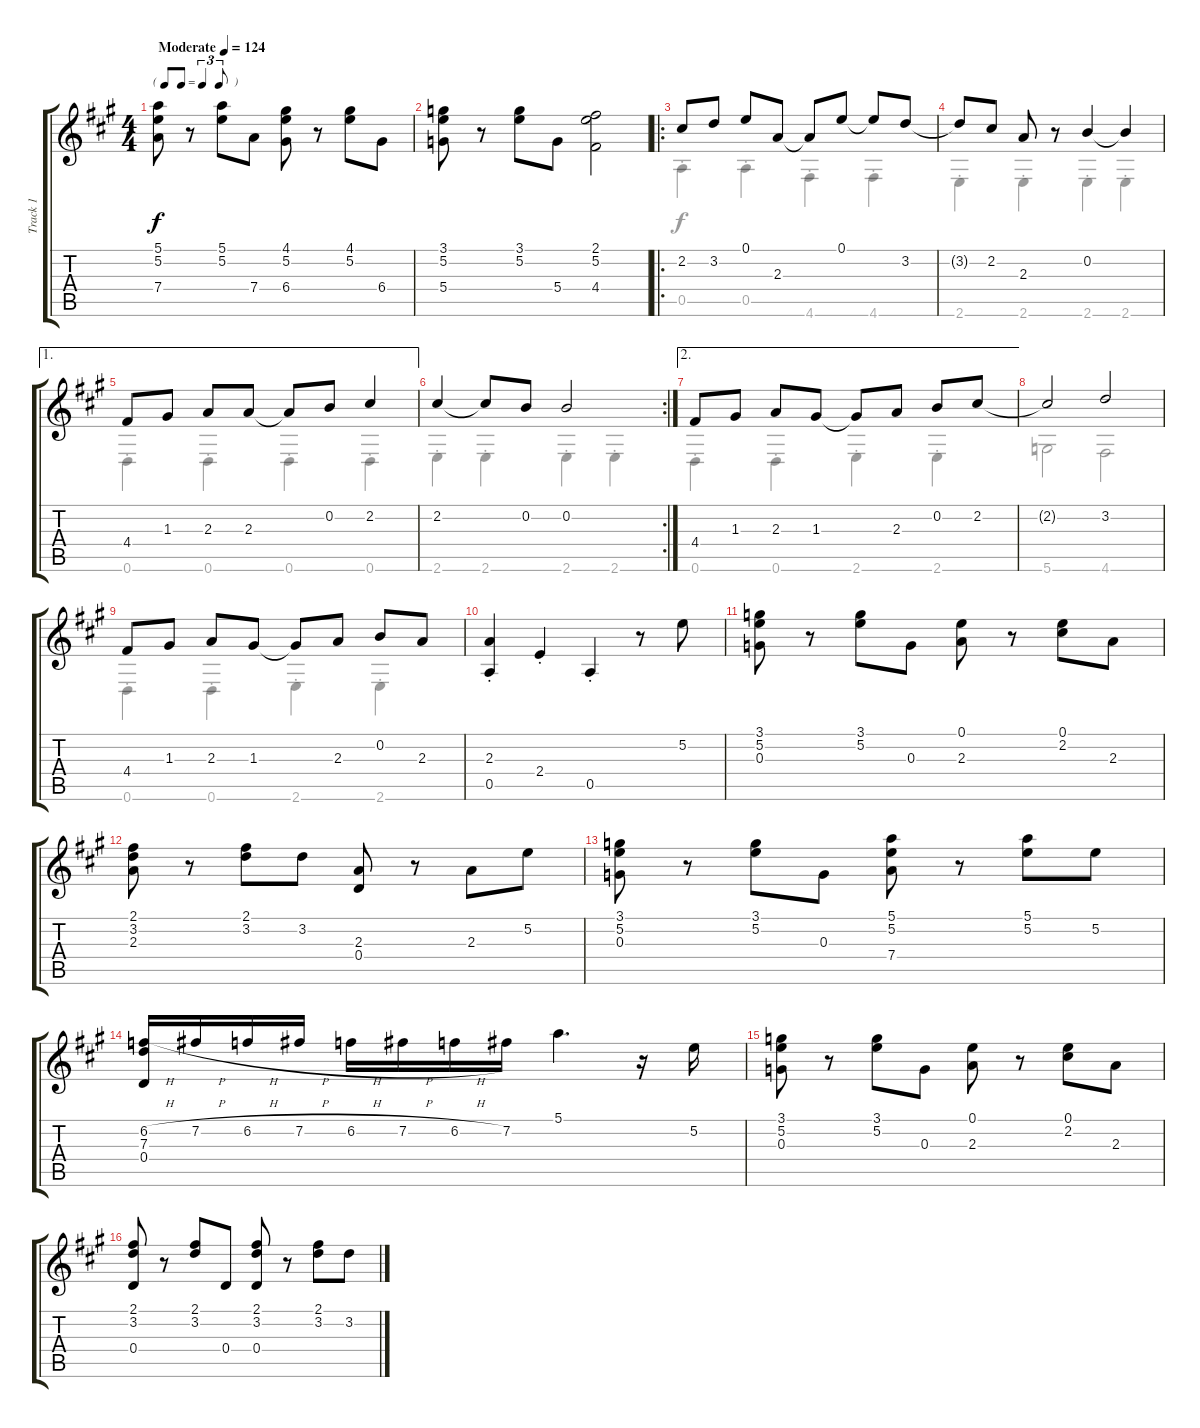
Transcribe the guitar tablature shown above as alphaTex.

\track ("Track 1" "Track 1") {instrument acousticguitarnylon}
\staff {score tabs}
\tuning (E4 B3 G3 D3 A2 D2) {hide}
\voice
\ts (4 4)
\tf triplet8th
\tempo (124 "Moderate")
\clef g2
\ks a
(5.1 5.2 7.4).8{dy f instrument acousticguitarnylon} r.8 (5.1 5.2).8 7.4.8 (4.1 5.2 6.4).8 r.8 (4.1 5.2).8 6.4.8 |
(3.1 5.2 5.4).8 r.8 (3.1 5.2).8 5.4.8 (2.1 5.2 4.4).2 |
\ro
2.2.8 3.2.8 0.1.8 2.3.8 2.3{t}.8 0.1.8 0.1{t}.8 3.2.8 |
3.2{t}.8 2.2.8 2.3.8 r.8 0.2.4 0.2{t}.4 |
\ae 1
4.4.8 1.3.8 2.3.8 2.3.8 2.3{t}.8 0.2.8 2.2.4 |
\rc 2
2.2.4 2.2{t}.8 0.2.8 0.2.2 |
\ae 2
4.4.8 1.3.8 2.3.8 1.3.8 1.3{t}.8 2.3.8 0.2.8 2.2.8 |
2.2{t}.2 3.2.2 |
4.4.8 1.3.8 2.3.8 1.3.8 1.3{t}.8 2.3.8 0.2.8 2.3.8 |
(2.3 0.5{st}).4 2.4{st}.4 0.5{st}.4 r.8 5.2.8 |
(3.1 5.2 0.3).8 r.8 (3.1 5.2).8 0.3.8 (0.1 2.3).8 r.8 (0.1 2.2).8 2.3.8 |
(2.1 3.2 2.3).8 r.8 (2.1 3.2).8 3.2.8 (2.3 0.4).8 r.8 2.3.8 5.2.8 |
(3.1 5.2 0.3).8 r.8 (3.1 5.2).8 0.3.8 (5.1 5.2 7.4).8 r.8 (5.1 5.2).8 5.2.8 |
(6.2{h} 7.3 0.4).16 7.2{h}.16 6.2{h}.16 7.2{h}.16 6.2{h}.16 7.2{h}.16 6.2{h}.16 7.2.16 5.1.4{d} r.16 5.2.16 |
(3.1 5.2 0.3).8 r.8 (3.1 5.2).8 0.3.8 (0.1 2.3).8 r.8 (0.1 2.2).8 2.3.8 |
(2.1 3.2 0.4).8 r.8 (2.1 3.2).8 0.4.8 (2.1 3.2 0.4).8 r.8 (2.1 3.2).8 3.2.8
\voice
\clef g2
\ottava regular
\simile none
\ks a
|
|
0.5{st}.4 0.5{st}.4 4.6{st}.4 4.6{st}.4 |
2.6{st}.4 2.6{st}.4 2.6{st}.4 2.6{st}.4 |
0.6{st}.4 0.6{st}.4 0.6{st}.4 0.6{st}.4 |
2.6{st}.4 2.6{st}.4 2.6{st}.4 2.6{st}.4 |
0.6{st}.4 0.6{st}.4 2.6{st}.4 2.6{st}.4 |
5.6.2 4.6.2 |
0.6{st}.4 0.6{st}.4 2.6{st}.4 2.6{st}.4 |
|
|
|
|
|
|
